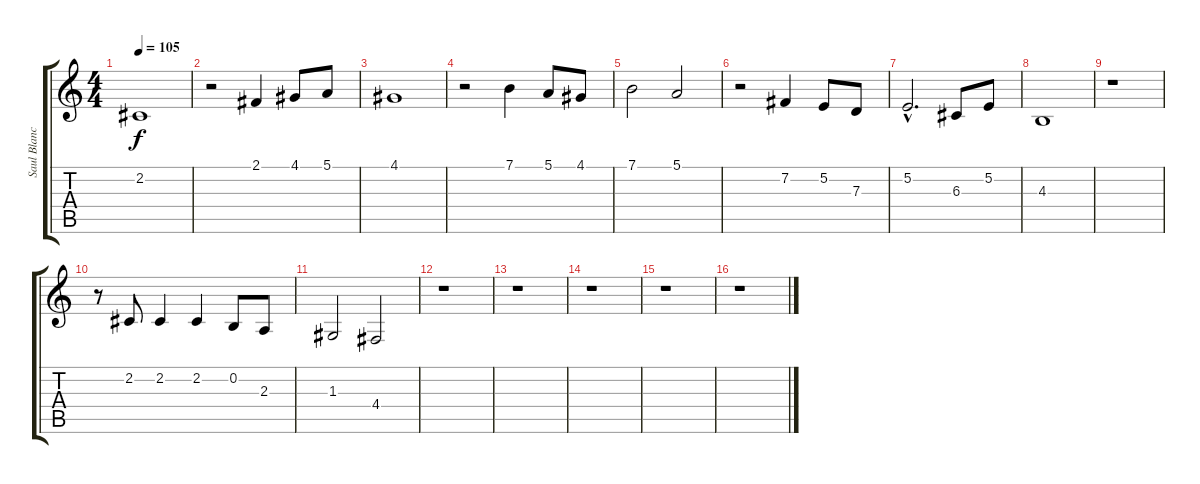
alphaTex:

\track ("Saul Blanch" "Saul Blanc") {instrument choiraahs}
\staff {score tabs}
\tuning (E4 B3 G3 D3 A2 E2) {hide}
\ts (4 4)
\tempo 105
\clef g2
\ks c
2.2.1{dy f} |
r.2 2.1.4 4.1.8 5.1.8 |
4.1.1 |
r.2 7.1.4 5.1.8 4.1.8 |
7.1.2 5.1.2 |
r.2 7.2.4 5.2.8 7.3.8 |
5.2{hac}.2{d} 6.3.8 5.2.8 |
4.3.1 |
r.1 |
r.8 2.2.8 2.2.4 2.2.4 0.2.8 2.3.8 |
1.3.2 4.4.2 |
r.1 |
r.1 |
r.1 |
r.1 |
r.1
